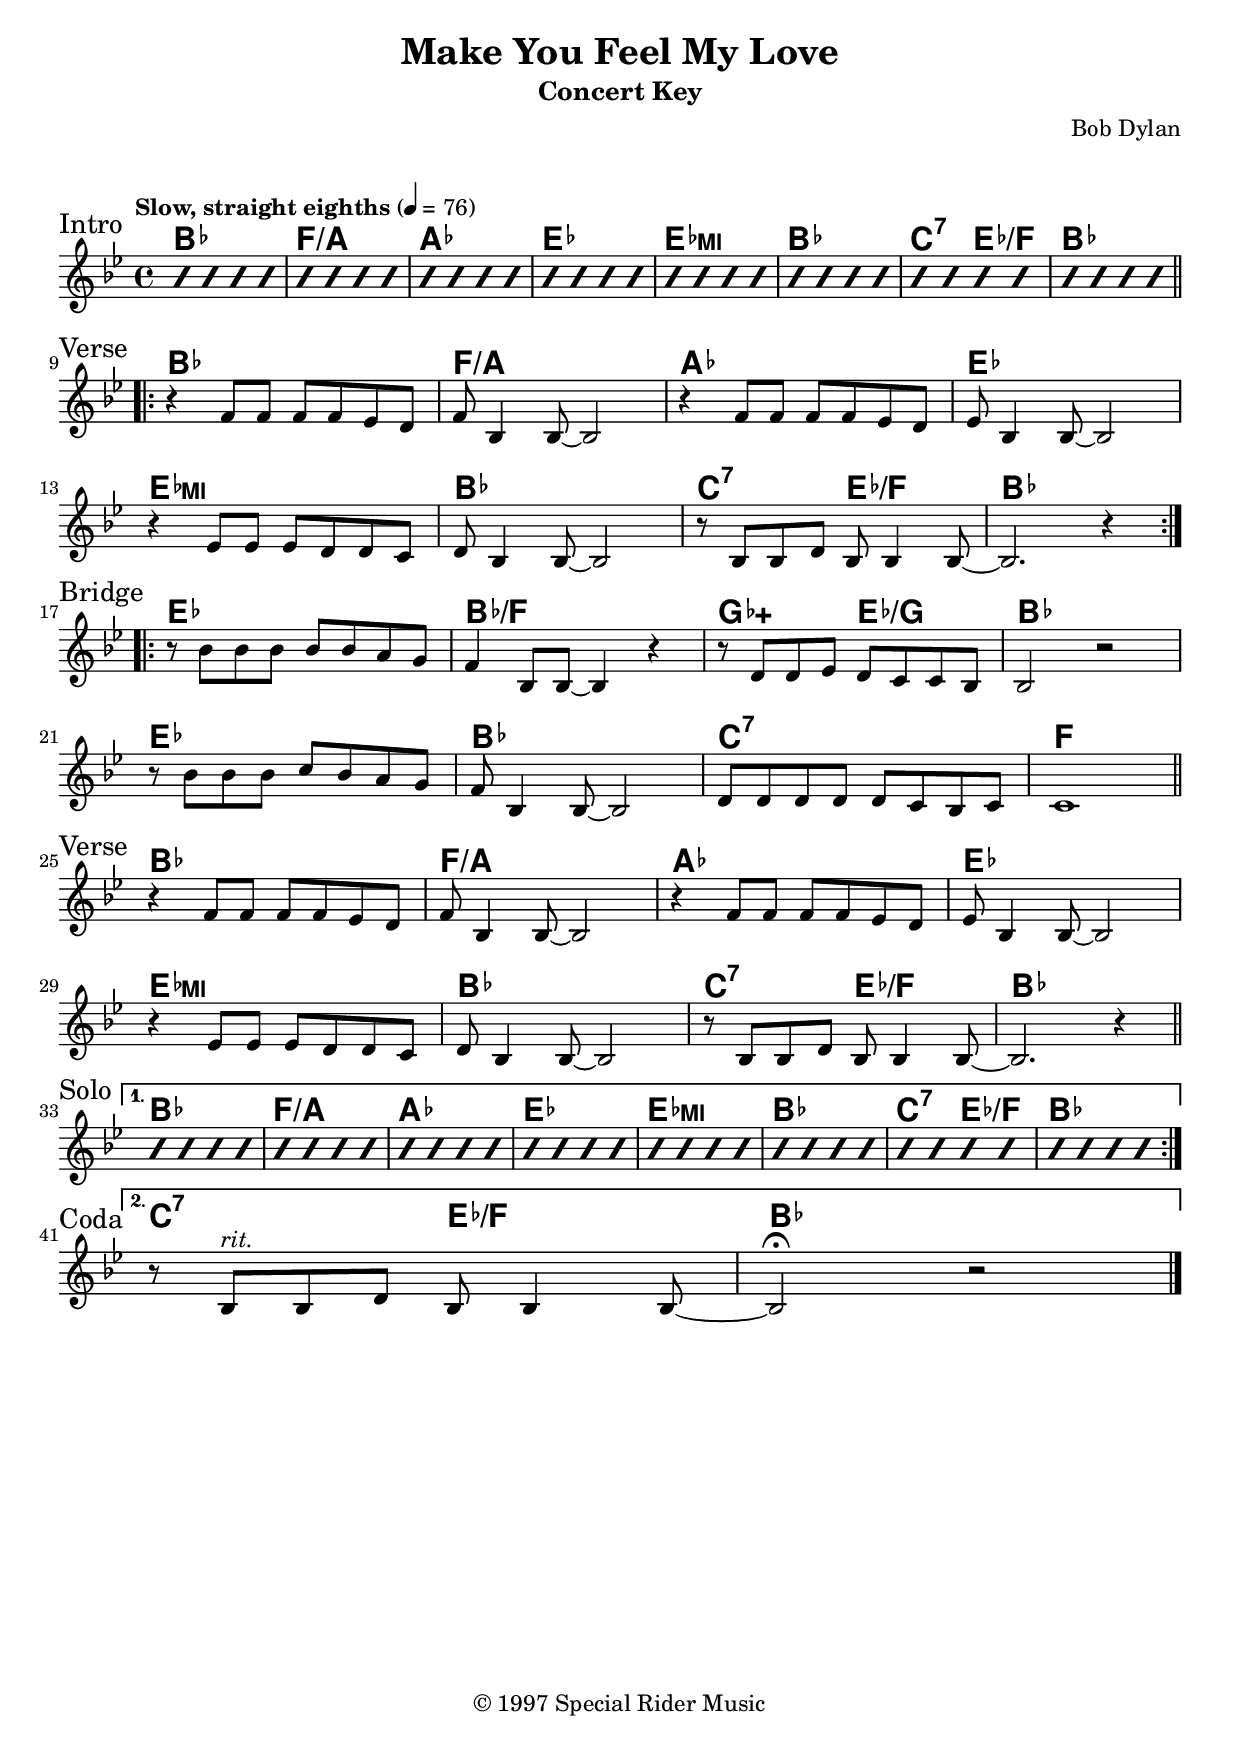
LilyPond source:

\version "2.24.0"

\include "english.ly"

instrument = "Concert Key"
whatKey = bf
whatClef = "treble"

%% -*- Mode: LilyPond -*-

\include "lead-sheets.ily"
dropLyrics = {
  \override LyricText.extra-offset = #'(0 . -1)
  \override LyricHyphen.extra-offset = #'(0 . -1)
  \override LyricExtender.extra-offset = #'(0 . -1)
  \override StanzaNumber.extra-offset = #'(0 . -1)
}

doneDropping = {
  \revert LyricText.extra-offset
  \revert LyricHyphen.extra-offset
  \revert LyricExtender.extra-offset
  \revert StanzaNumber.extra-offset
}

leftbrace = \set stanza = \markup {
  \hspace #1
  \translate #'(0 . -0.6) \left-brace #25 }

rightbrace = \set stanza = \markup {
  \hspace #1
  \translate #'(0 . 0.4) \right-brace #25 }

%%% lyricsbeforebrace = \lyricmode { Here are some ly -- rics }

%%% lyricsfrombrace = \lyricmode { Here come some more }

%%% melody = \relative c' { c d e f  g r4 f e d c }

%%% \score{
%%%   <<
%%%      \new Voice = m {\autoBeamOff \melody} 
%%%     \new Lyrics \lyricsto m  {\leftbrace \lyricsbeforebrace \rightbrace  \dropLyrics \lyricsfrombrace}
%%%     \new Lyrics \lyricsto m { \lyricsbeforebrace  }
%%%   >>
%%% }


verseLyricsOne = \lyricmode {
  When the rain is blowing in your face,
  and the whole world is on your case,
  I could offer you a warm embrace
}

verseLyricsEnd = \lyricmode {
  To make you feel my love.
}

verseLyricsTwo = \lyricmode {
  When_the evening shadows and the stars appear,
  And there is noone there to dry your tears,
  I could hold you for a million years
}

bridgeLyricsOne = \lyricmode {
  I know you haven't made your mind up yet,
  but I would never do you wrong.
  I've known it from the moment that we met;
  no doubt in my mind where you belong.
}

verseLyricsThree = \lyricmode {
  I'd go hungry, I'd go black and blue,
  I'd go crawling down the avenue.
  No, there's nothing that I wouldn't do
}

bridgeLyricsTwo = \lyricmode {
 The storms are raging on the rolling sea
 And on the highway of regret
 The winds of change are blowing wild and free
 You ain't seen nothing like me yet
}

verseLyricsFour = \lyricmode {
  I could make you happy, make your dreams come true
  Nothing that I wouldn't do
  Go to the ends of the Earth for you
}

verseChords = \chordmode {
  bf1 f1/a af1 ef1 ef1:m bf1 c2:7 ef2/f bf1
}

bridgeChords = \chordmode {
  ef1 bf1/f gf2:5+ ef2/g bf1 ef1 bf1 c1:7 f1
}

codaChords = \chordmode {
  c2:7 ef2/f bf1
}

refrainMelody = \relative f' {
  \time 4/4
  \key bf \major
  \clef \whatClef
  \tempo "Slow, straight eighths" 4 = 76

  \sect "Intro"
  \rsq \rsq \rsq \rsq | \rsq \rsq \rsq \rsq | \rsq \rsq \rsq \rsq | \rsq \rsq \rsq \rsq | 
  \rsq \rsq \rsq \rsq | \rsq \rsq \rsq \rsq | \rsq \rsq \rsq \rsq | \rsq \rsq \rsq \rsq |
  \break

  \sect "Verse"
  \bar ".|:-||"
  \repeat volta 2 {
    r4 f8 f8 f8 f8 ef8 d8 | f8 bf,4 bf8~ bf2 |
    r4 f'8 f8 f8 f8 ef8 d8 | ef8 bf4 bf8~ bf2 |
    \break
    r4 ef8 ef8 ef8 d8 d8 c8 | d8 bf4 bf8~ bf2 |
    r8 bf8 bf8 d8 bf8 bf4 bf8~ | bf2. r4 |
    \break
  }
  
  \sect "Bridge"
  \repeat volta 2 {
    r8 bf'8 bf8 bf8 bf8 bf8 a8 g8 | f4 bf,8 bf8~ bf4 r4 |
    r8 d8 d8 ef8 d8 c8 c8 bf8 | bf2 r2 |
    \break
    r8 bf'8 bf8 bf8 c8 bf8 a8 g8 | f8 bf,4 bf8~ bf2 |
    d8 d8 d8 d8 d8 c8 bf8 c8 | c1 |
    \bar "||"
    \break
   \sect "Verse"
   r4 f8 f8 f8 f8 ef8 d8 | f8 bf,4 bf8~ bf2 |
    r4 f'8 f8 f8 f8 ef8 d8 | ef8 bf4 bf8~ bf2 |
    \break
    r4 ef8 ef8 ef8 d8 d8 c8 | d8 bf4 bf8~ bf2 |
    r8 bf8 bf8 d8 bf8 bf4 bf8~ | bf2. r4 |
    \break
  }
  \alternative {
    {
      \sect "Solo"
      \rsq \rsq \rsq \rsq | \rsq \rsq \rsq \rsq | \rsq \rsq \rsq \rsq | \rsq \rsq \rsq \rsq | 
      \rsq \rsq \rsq \rsq | \rsq \rsq \rsq \rsq | \rsq \rsq \rsq \rsq | \rsq \rsq \rsq \rsq |
      \break
      }
    {
      \sect "Coda"
      r8 bf8^\markup \italic "rit." bf8 d8 bf8 bf4 bf8~ | bf2\fermata r2 |
      }
  }

  \bar "|."
  \pageBreak
}

\include "paper.ily"

\header {
  title = "Make You Feel My Love"
  subtitle = \instrument
  poet = ""
  composer = "Bob Dylan"
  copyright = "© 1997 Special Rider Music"
}

\markup {
  % Leave a gap after the header
  \vspace #1
}

\score {
  <<
    { \context ChordNames 
      {
	\override ChordName.font-size = #+3
	\override ChordName.font-series = #'bold
	\set chordChanges = ##f
	\transpose bf \whatKey {
	  \verseChords
	  \verseChords
	  \bridgeChords
	  \verseChords
	  \verseChords
	  \codaChords
	}
      }
      }
    \new Staff {
      \context Voice = "voiceMelody" { 
	\noDoubleAccidentalMusic \transpose bf \whatKey {
	  \refrainMelody
	}
      }
    }
  >>
   \layout { }
}

\markup {
  \column 
  \bold
  {
   \vspace #2
   \line { \large { Verse 1 } }
   \vspace #4
   \line { \large { Verse 2 } }
   \vspace #4
   \line { \large { Bridge 1 } }
   \vspace #4
   \line { \large { Verse 3 } }
   \vspace #4
   \line { \large { Bridge 2 } }
   \vspace #4
   \line { \large { Verse 4 } }
   \vspace #4
   \line { \large { Coda } }
   }
  \column
  {
    \hspace #4
    }
  \column 
  {
   \vspace #2
   \line { \large { When the rain is blowing in your face } }
   \line { \large { And the whole world is on your case } }
   \line { \large { I could offer you a warm embrace } }
   \line { \large { To make you feel my love } }
   \vspace #1
   \line { \large { When the evening shadows and the stars appear } }
   \line { \large { And there is no one there to dry your tears } }
   \line { \large { I could hold you for a million years } }
   \line { \large { To make you feel my love } }
   \vspace #1
   \line { \large { I know you haven't made your mind up yet } }
   \line { \large { But I will never do you wrong } }
   \line { \large { I've known it from the moment that we met } }
   \line { \large { No doubt in my mind where you belong } }
   \vspace #1
   \line { \large { I'd go hungry, I'd go black and blue } }
   \line { \large { I'd go crawling down the avenue } }
   \line { \large { No, there's nothing that I wouldn't do } }
   \line { \large { To make you feel my love } }
   \vspace #1
   \line { \large { The storms are raging on the rolling sea } }
   \line { \large { And on the highway of regret } }
   \line { \large { The winds of change are blowing wild and free } }
   \line { \large { You ain't seen nothing like me yet } }
   \vspace #1
   \line { \large { I could make you happy, make your dreams come true } }
   \line { \large { Nothing that I wouldn't do } }
   \line { \large { Go to the ends of the Earth for you } }
   \line { \large { To make you feel my love } }
   \vspace #1
   \line { \large { To make you feel my love } }
   }
}

